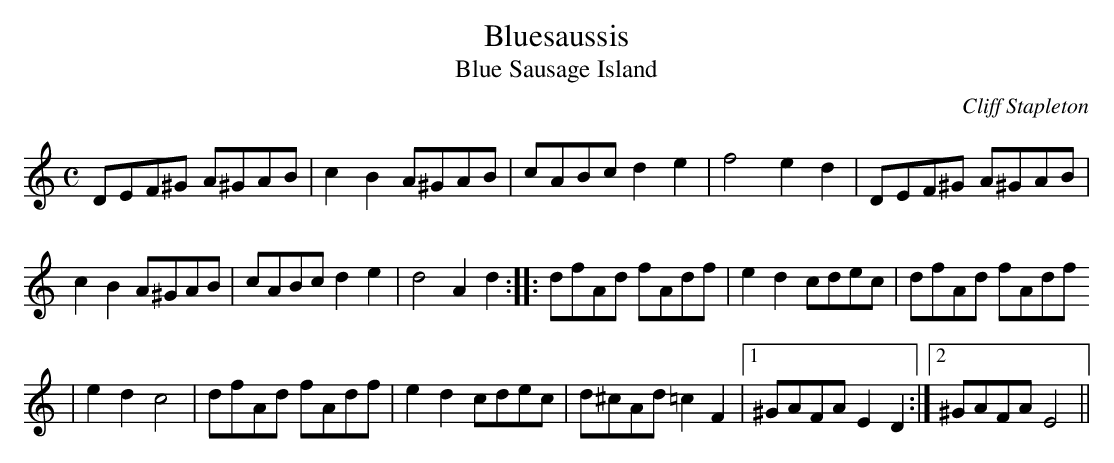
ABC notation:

X:1
T:Bluesaussis
T:Blue Sausage Island
M:C
L:1/8
C:Cliff Stapleton
K:C
DEF^G A^GAB | c2B2 A^GAB | cABc d2e2 | f4 e2d2 | DEF^G A^GAB |
c2B2 A^GAB | cABc d2e2 | d4 A2d2 :: dfAd fAdf | e2d2 cdec | dfAd fAdf
| e2d2 c4 | dfAd fAdf | e2d2 cdec | d^cAd =c2F2 |1 ^GAFA E2D2 :|2 ^GAFA E4 ||
